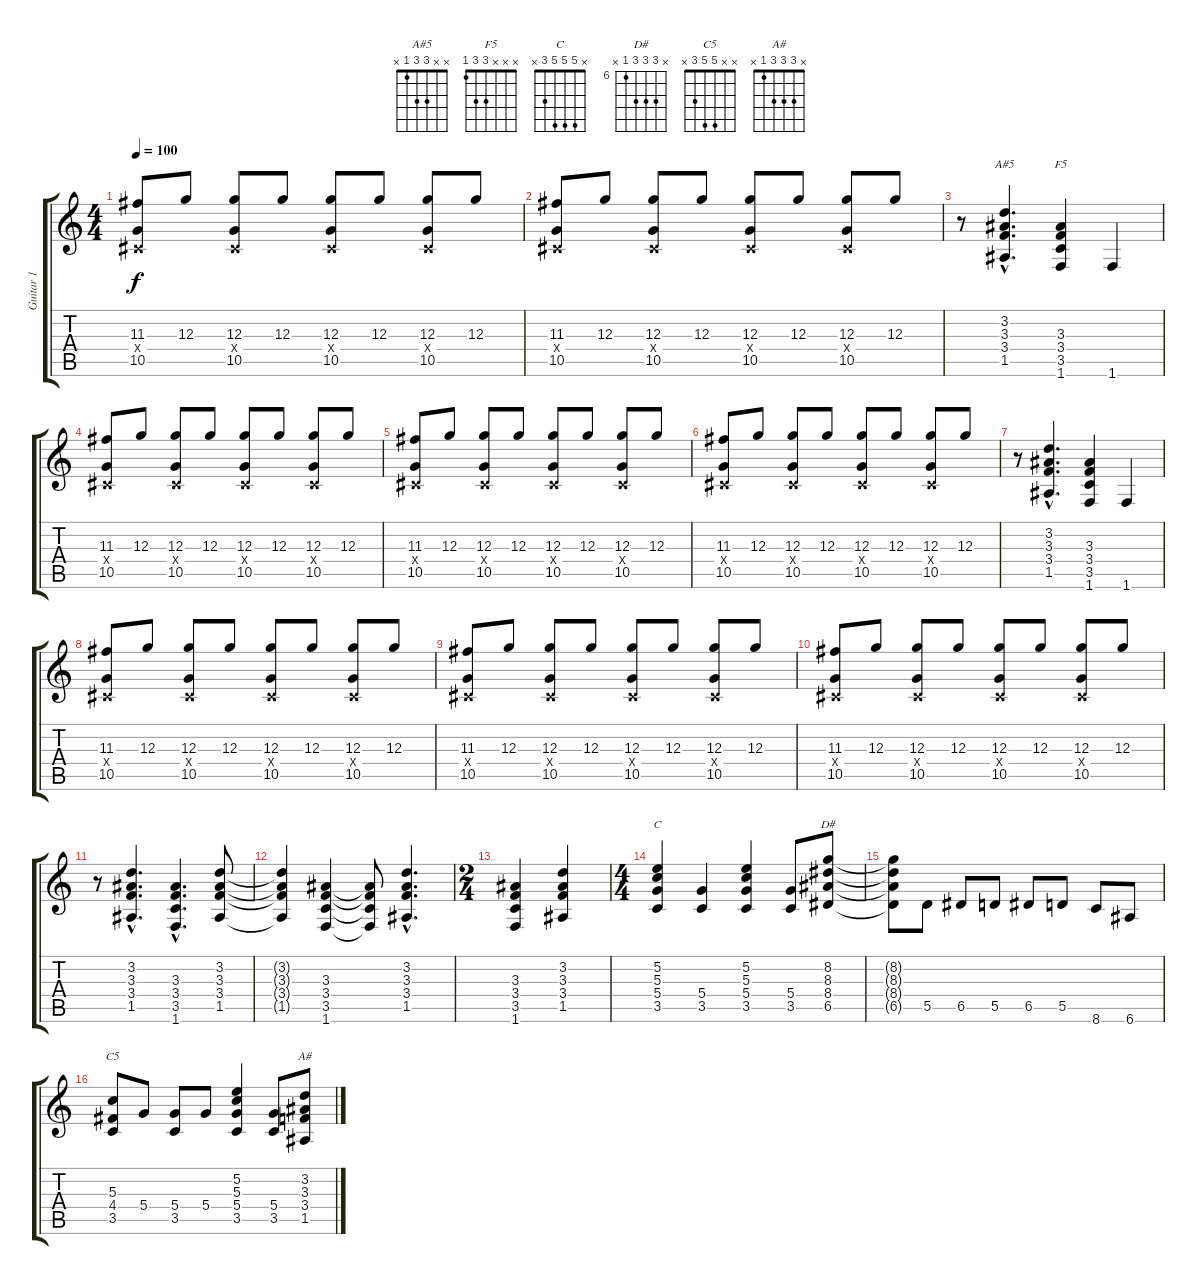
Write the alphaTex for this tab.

\track ("Guitar 1" "Guitar 1") {instrument overdrivenguitar}
\staff {score tabs}
\tuning (E4 B3 G3 D3 A2 E2) {hide}
\chord ("A#5" x x 3 3 1 x)
\chord ("F5" x x x 3 3 1)
\chord ("C" x 5 5 5 3 x)
\chord ("D#" x 8 8 8 6 x) {firstfret 6}
\chord ("C5" x x 5 5 3 x)
\chord ("A#" x 3 3 3 1 x)
\ts (4 4)
\tempo 100
\clef g2
\ks c
(11.3 -1.4{x} 10.5).8{dy f} 12.3.8 (12.3 -1.4{x} 10.5).8 12.3.8 (12.3 -1.4{x} 10.5).8 12.3.8 (12.3 -1.4{x} 10.5).8 12.3.8 |
(11.3 -1.4{x} 10.5).8 12.3.8 (12.3 -1.4{x} 10.5).8 12.3.8 (12.3 -1.4{x} 10.5).8 12.3.8 (12.3 -1.4{x} 10.5).8 12.3.8 |
r.8 (3.2{hac} 3.3{hac} 3.4{hac} 1.5{hac}).4{d ch "A#5"} (3.3 3.4 3.5 1.6).4{ch "F5"} 1.6.4 |
(11.3 -1.4{x} 10.5).8 12.3.8 (12.3 -1.4{x} 10.5).8 12.3.8 (12.3 -1.4{x} 10.5).8 12.3.8 (12.3 -1.4{x} 10.5).8 12.3.8 |
(11.3 -1.4{x} 10.5).8 12.3.8 (12.3 -1.4{x} 10.5).8 12.3.8 (12.3 -1.4{x} 10.5).8 12.3.8 (12.3 -1.4{x} 10.5).8 12.3.8 |
(11.3 -1.4{x} 10.5).8 12.3.8 (12.3 -1.4{x} 10.5).8 12.3.8 (12.3 -1.4{x} 10.5).8 12.3.8 (12.3 -1.4{x} 10.5).8 12.3.8 |
r.8 (3.2{hac} 3.3{hac} 3.4{hac} 1.5{hac}).4{d} (3.3 3.4 3.5 1.6).4 1.6.4 |
(11.3 -1.4{x} 10.5).8 12.3.8 (12.3 -1.4{x} 10.5).8 12.3.8 (12.3 -1.4{x} 10.5).8 12.3.8 (12.3 -1.4{x} 10.5).8 12.3.8 |
(11.3 -1.4{x} 10.5).8 12.3.8 (12.3 -1.4{x} 10.5).8 12.3.8 (12.3 -1.4{x} 10.5).8 12.3.8 (12.3 -1.4{x} 10.5).8 12.3.8 |
(11.3 -1.4{x} 10.5).8 12.3.8 (12.3 -1.4{x} 10.5).8 12.3.8 (12.3 -1.4{x} 10.5).8 12.3.8 (12.3 -1.4{x} 10.5).8 12.3.8 |
r.8 (3.2{hac} 3.3{hac} 3.4{hac} 1.5{hac}).4{d} (3.3{hac} 3.4{hac} 3.5{hac} 1.6{hac}).4{d} (3.2 3.3 3.4 1.5).8 |
(3.2{t} 3.3{t} 3.4{t} 1.5{t}).4 (3.3 3.4 3.5 1.6).4 (3.3{t} 3.4{t} 3.5{t} 1.6{t}).8 (3.2{hac} 3.3{hac} 3.4{hac} 1.5{hac}).4{d} |
\ts (2 4)
(3.3 3.4 3.5 1.6).4 (3.2 3.3 3.4 1.5).4 |
\ts (4 4)
(5.2 5.3 5.4 3.5).4{ch "C"} (5.4 3.5).4 (5.2 5.3 5.4 3.5).4 (5.4 3.5).8 (8.2 8.3 8.4 6.5).8{ch "D#"} |
(8.2{t} 8.3{t} 8.4{t} 6.5{t}).8 5.5.8 6.5.8 5.5.8 6.5.8 5.5.8 8.6.8 6.6.8 |
(5.3 4.4 3.5).8{ch "C5"} 5.4.8 (5.4 3.5).8 5.4.8 (5.2 5.3 5.4 3.5).4 (5.4 3.5).8 (3.2 3.3 3.4 1.5).8{ch "A#"}
